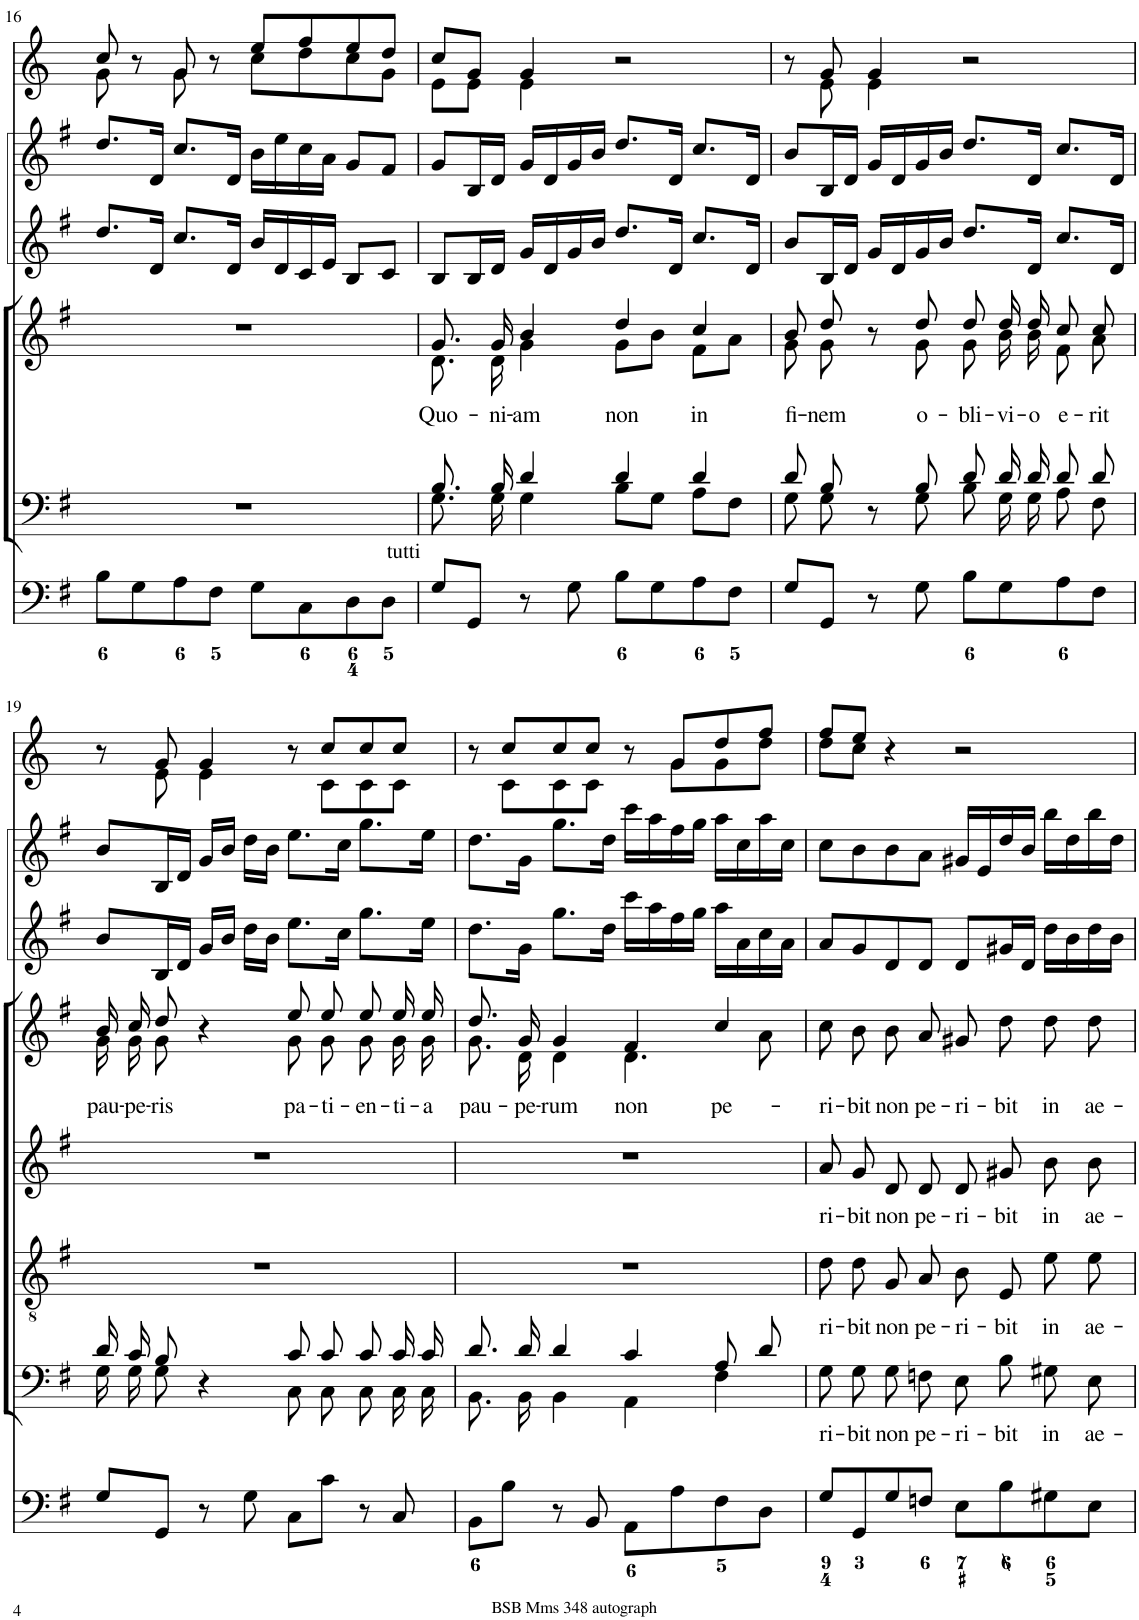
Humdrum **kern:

**kern	**kern	**text	**kern	**text	**kern	**text	**kern	**text	**kern	**kern	**kern
*part8	*part7	*part7	*part6	*part6	*part5	*part5	*part4	*part4	*part3	*part2	*part1
*staff8	*staff7	*staff7	*staff6	*staff6	*staff5	*staff5	*staff4	*staff4	*staff3	*staff2	*staff1
*I"Organ	*I"Voice	*	*I"Tenor	*	*I"Alto	*	*I"Voice	*	*I"Violino 2	*I"Violino 1	*I"C. in G
*	*	*	*	*	*	*	*	*	*I'Vln	*I'Vln	*
!!LO:PB:g=z
*clefF4	*clefF4	*	*clefGv2	*	*clefG2	*	*clefG2	*	*clefG2	*clefG2	*clefG2
*	*	*	*	*	*	*	*	*	*	*	*Trd3c5
*k[f#]	*k[f#]	*	*k[f#]	*	*k[f#]	*	*k[f#]	*	*k[f#]	*k[f#]	*k[]
*M4/4	*M4/4	*	*M4/4	*	*M4/4	*	*M4/4	*	*M4/4	*M4/4	*M4/4
*met(c)	*met(c)	*	*met(c)	*	*met(c)	*	*met(c)	*	*met(c)	*met(c)	*met(c)
=16	=16	=16	=16	=16	=16	=16	=16	=16	=16	=16	=16
*	*	*	*	*	*	*	*	*	*	*	*^
8B\L	1r	.	1r	.	1r	.	1r	.	8.dd/L	8.dd/L	8cc/	8g\
8G\	.	.	.	.	.	.	.	.	.	.	8r	8ryy
.	.	.	.	.	.	.	.	.	16d/Jk	16d/Jk	.	.
8A\	.	.	.	.	.	.	.	.	8.cc/L	8.cc/L	8g/	8g\
8F#\J	.	.	.	.	.	.	.	.	.	.	8r	8ryy
.	.	.	.	.	.	.	.	.	16d/Jk	16d/Jk	.	.
8G\L	.	.	.	.	.	.	.	.	16b/LL	16b\LL	8ee/L	8cc\L
.	.	.	.	.	.	.	.	.	16d/	16ee\	.	.
8C\	.	.	.	.	.	.	.	.	16c/	16cc\	8ff/	8dd\
.	.	.	.	.	.	.	.	.	16e/JJ	16a\JJ	.	.
8D\	.	.	.	.	.	.	.	.	8B/L	8g/L	8ee/	8cc\
8D\J	.	.	.	.	.	.	.	.	8c/J	8f#/J	8dd/J	8g\J
=17	=17	=17	=17	=17	=17	=17	=17	=17	=17	=17	=17	=17
*	*^	*	*	*	*	*	*	*	*	*	*	*
!LO:TX:a:t=tutti	!	!	!	!	!	!	!	!	!	!	!	!	!
!	!	!	!	!	!	!	!	!	!LO:LY:b	!	!	!	!
*	*	*	*	*	*	*	*	*^	*	*	*	*	*
8G/L	8.B/	8.G\	.	1r	.	1r	.	8.g/	8.d\	Quo-	8B/L	8g/L	8cc/L	8e\L
8GG/J	.	.	.	.	.	.	.	.	.	.	16B/L	16B/L	8g/J	8e\J
!	!	!	!	!	!	!	!	!	!	!LO:LY:b	!	!	!	!
.	16B/	16G\	.	.	.	.	.	16g/	16d\	-ni-	16d/JJ	16d/JJ	.	.
!	!	!	!	!	!	!	!	!	!	!LO:LY:b	!	!	!	!
8r	4d/	4G\	.	.	.	.	.	4b/	4g\	-am	16g/LL	16g/LL	4g/	4e\
.	.	.	.	.	.	.	.	.	.	.	16d/	16d/	.	.
8G\	.	.	.	.	.	.	.	.	.	.	16g/	16g/	.	.
.	.	.	.	.	.	.	.	.	.	.	16b/JJ	16b/JJ	.	.
!	!	!	!	!	!	!	!	!	!	!LO:LY:b	!	!	!	!
8B\L	4d/	8B\L	.	.	.	.	.	4dd/	8g\L	non	8.dd/L	8.dd/L	2r	2ryy
8G\	.	8G\J	.	.	.	.	.	.	8b\J	.	.	.	.	.
.	.	.	.	.	.	.	.	.	.	.	16d/Jk	16d/Jk	.	.
!	!	!	!	!	!	!	!	!	!	!LO:LY:b	!	!	!	!
8A\	4d/	8A\L	.	.	.	.	.	4cc/	8f#\L	in	8.cc/L	8.cc/L	.	.
8F#\J	.	8F#\J	.	.	.	.	.	.	8a\J	.	.	.	.	.
.	.	.	.	.	.	.	.	.	.	.	16d/Jk	16d/Jk	.	.
=18	=18	=18	=18	=18	=18	=18	=18	=18	=18	=18	=18	=18	=18	=18
!	!	!	!	!	!	!	!	!	!	!LO:LY:b	!	!	!	!
8G/L	8d/	8G\	.	1r	.	1r	.	8b/	8g\	fi-	8b/L	8b/L	8r	8ryy
!	!	!	!	!	!	!	!	!	!	!LO:LY:b	!	!	!	!
8GG/J	8B/	8G\	.	.	.	.	.	8dd/	8g\	-nem	16B/L	16B/L	8g/	8e\
.	.	.	.	.	.	.	.	.	.	.	16d/JJ	16d/JJ	.	.
8r	8r	8ryy	.	.	.	.	.	8r	8ryy	.	16g/LL	16g/LL	4g/	4e\
.	.	.	.	.	.	.	.	.	.	.	16d/	16d/	.	.
!	!	!	!	!	!	!	!	!	!	!LO:LY:b	!	!	!	!
8G\	8B/	8G\	.	.	.	.	.	8dd/	8g\	o-	16g/	16g/	.	.
.	.	.	.	.	.	.	.	.	.	.	16b/JJ	16b/JJ	.	.
!	!	!	!	!	!	!	!	!	!	!LO:LY:b	!	!	!	!
8B\L	8d/	8B\	.	.	.	.	.	8dd/	8g\	-bli-	8.dd/L	8.dd/L	2r	2ryy
!	!	!	!	!	!	!	!	!	!	!LO:LY:b	!	!	!	!
8G\	16d/	16G\	.	.	.	.	.	16dd/	16b\	-vi-	.	.	.	.
!	!	!	!	!	!	!	!	!	!	!LO:LY:b	!	!	!	!
.	16d/	16G\	.	.	.	.	.	16dd/	16b\	-o	16d/Jk	16d/Jk	.	.
!	!	!	!	!	!	!	!	!	!	!LO:LY:b	!	!	!	!
8A\	8d/	8A\	.	.	.	.	.	8cc/	8f#\	e-	8.cc/L	8.cc/L	.	.
!	!	!	!	!	!	!	!	!	!	!LO:LY:b	!	!	!	!
8F#\J	8d/	8F#\	.	.	.	.	.	8cc/	8a\	-rit	.	.	.	.
.	.	.	.	.	.	.	.	.	.	.	16d/Jk	16d/Jk	.	.
!!LO:LB:g=z	!!
=19	=19	=19	=19	=19	=19	=19	=19	=19	=19	=19	=19	=19	=19	=19
!	!	!	!	!	!	!	!	!	!	!LO:LY:b	!	!	!	!
8G/L	16d/	16G\	.	1r	.	1r	.	16b/	16g\	pau-	8b/L	8b/L	8r	8ryy
!	!	!	!	!	!	!	!	!	!	!LO:LY:b	!	!	!	!
.	16c/	16G\	.	.	.	.	.	16cc/	16g\	-pe-	.	.	.	.
!	!	!	!	!	!	!	!	!	!	!LO:LY:b	!	!	!	!
8GG/J	8B/	8G\	.	.	.	.	.	8dd/	8g\	-ris	16B/L	16B/L	8g/	8e\
.	.	.	.	.	.	.	.	.	.	.	16d/JJ	16d/JJ	.	.
8r	4r	4ryy	.	.	.	.	.	4r	4ryy	.	16g/LL	16g/LL	4g/	4e\
.	.	.	.	.	.	.	.	.	.	.	16b/JJ	16b/JJ	.	.
8G\	.	.	.	.	.	.	.	.	.	.	16dd\LL	16dd\LL	.	.
.	.	.	.	.	.	.	.	.	.	.	16b\JJ	16b\JJ	.	.
!	!	!	!	!	!	!	!	!	!	!LO:LY:b	!	!	!	!
8C\L	8c/	8C\	.	.	.	.	.	8ee/	8g\	pa-	8.ee\L	8.ee\L	8r	8ryy
!	!	!	!	!	!	!	!	!	!	!LO:LY:b	!	!	!	!
8c\J	8c/	8C\	.	.	.	.	.	8ee/	8g\	-ti-	.	.	8cc/L	8c\L
.	.	.	.	.	.	.	.	.	.	.	16cc\Jk	16cc\Jk	.	.
!	!	!	!	!	!	!	!	!	!	!LO:LY:b	!	!	!	!
8r	8c/	8C\	.	.	.	.	.	8ee/	8g\	-en-	8.gg\L	8.gg\L	8cc/	8c\
!	!	!	!	!	!	!	!	!	!	!LO:LY:b	!	!	!	!
8C/	16c/	16C\	.	.	.	.	.	16ee/	16g\	-ti-	.	.	8cc/J	8c\J
!	!	!	!	!	!	!	!	!	!	!LO:LY:b	!	!	!	!
.	16c/	16C\	.	.	.	.	.	16ee/	16g\	-a	16ee\Jk	16ee\Jk	.	.
=20	=20	=20	=20	=20	=20	=20	=20	=20	=20	=20	=20	=20	=20	=20
!	!	!	!	!	!	!	!	!	!	!LO:LY:b	!	!	!	!
8BB\L	8.d/	8.BB\	.	1r	.	1r	.	8.dd/	8.g\	pau-	8.dd\L	8.dd\L	8r	8ryy
8B\J	.	.	.	.	.	.	.	.	.	.	.	.	8cc/L	8c\L
!	!	!	!	!	!	!	!	!	!	!LO:LY:b	!	!	!	!
.	16d/	16BB\	.	.	.	.	.	16g/	16d\	-pe-	16g\Jk	16g\Jk	.	.
!	!	!	!	!	!	!	!	!	!	!LO:LY:b	!	!	!	!
8r	4d/	4BB\	.	.	.	.	.	4g/	4d\	-rum	8.gg\L	8.gg\L	8cc/	8c\
8BB/	.	.	.	.	.	.	.	.	.	.	.	.	8cc/J	8c\J
.	.	.	.	.	.	.	.	.	.	.	16dd\Jk	16dd\Jk	.	.
!	!	!	!	!	!	!	!	!	!	!LO:LY:b	!	!	!	!
8AA\L	4c/	4AA\	.	.	.	.	.	4f#/	4.d\	non	16ccc\LL	16ccc\LL	8r	8ryy
.	.	.	.	.	.	.	.	.	.	.	16aa\	16aa\	.	.
8A\	.	.	.	.	.	.	.	.	.	.	16ff#\	16ff#\	8g/L	8g\L
.	.	.	.	.	.	.	.	.	.	.	16gg\JJ	16gg\JJ	.	.
!	!	!	!	!	!	!	!	!	!	!LO:LY:b	!	!	!	!
8F#\	8A/	4F#\	.	.	.	.	.	4cc/	.	pe-	16aa\LL	16aa\LL	8dd/	8g\
.	.	.	.	.	.	.	.	.	.	.	16a\	16cc\	.	.
8D\J	8d/	.	.	.	.	.	.	.	8a\	.	16cc\	16aa\	8ff/J	8dd\J
.	.	.	.	.	.	.	.	.	.	.	16a\JJ	16cc\JJ	.	.
*	*v	*v	*	*	*	*	*	*v	*v	*	*	*	*	*
=21	=21	=21	=21	=21	=21	=21	=21	=21	=21	=21	=21	=21
!	!	!LO:LY:b	!	!LO:LY:b	!	!LO:LY:b	!	!LO:LY:b	!	!	!	!
8G/L	8G\	ri-	8d\L	ri-	8a/L	ri-	8cc\	-ri-	8a/L	8cc\L	8ff/L	8dd\L
!	!	!LO:LY:b	!	!LO:LY:b	!	!LO:LY:b	!	!LO:LY:b	!	!	!	!
8GG/	8G\	-bit	8d\J	-bit	8g/J	-bit	8b\	-bit	8g/	8b\	8ee/J	8cc\J
!	!	!LO:LY:b	!	!LO:LY:b	!	!LO:LY:b	!	!LO:LY:b	!	!	!	!
8G/	8G\	non	8G/L	non	8d/L	non	8b\	non	8d/	8b\	4r	2.ryy
!	!	!LO:LY:b	!	!LO:LY:b	!	!LO:LY:b	!	!LO:LY:b	!	!	!	!
8Fn/J	8Fn\	pe-	8A/J	pe-	8d/J	pe-	8a/	pe-	8d/J	8a\J	.	.
!	!	!LO:LY:b	!	!LO:LY:b	!	!LO:LY:b	!	!LO:LY:b	!	!	!	!
8E\L	8E\	-ri-	8B/L	-ri-	8d/L	-ri-	8g#X/	-ri-	8d/L	16g#X/LL	2r	.
.	.	.	.	.	.	.	.	.	.	16e/	.	.
!	!	!LO:LY:b	!	!LO:LY:b	!	!LO:LY:b	!	!LO:LY:b	!	!	!	!
8B\	8B\	-bit	8E/J	-bit	8g#X/J	-bit	8dd\	-bit	16g#X/L	16dd/	.	.
.	.	.	.	.	.	.	.	.	16d/JJ	16b/JJ	.	.
!	!	!LO:LY:b	!	!LO:LY:b	!	!LO:LY:b	!	!LO:LY:b	!	!	!	!
8G#X\	8G#X\	in	8e\L	in	8b\L	in	8dd\	in	16dd\LL	16bb\LL	.	.
.	.	.	.	.	.	.	.	.	16b\	16dd\	.	.
!	!	!LO:LY:b	!	!LO:LY:b	!	!LO:LY:b	!	!LO:LY:b	!	!	!	!
8E\J	8E\	ae-	8e\J	ae-	8b\J	ae-	8dd\	ae-	16dd\	16bb\	.	.
.	.	.	.	.	.	.	.	.	16b\JJ	16dd\JJ	.	.
*	*	*	*	*	*	*	*	*	*	*	*v	*v
=	=	=	=	=	=	=	=	=	=	=	=
*-	*-	*-	*-	*-	*-	*-	*-	*-	*-	*-	*-
